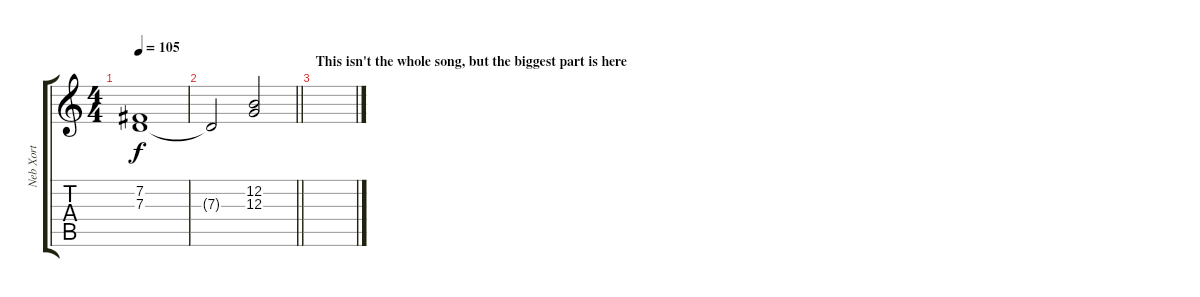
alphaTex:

\track ("Neb Xort" "Neb Xort") {instrument synthstrings1}
\staff {score tabs}
\tuning (E4 B3 G3 D3 A2 E2) {hide}
\ts (4 4)
\tempo 105
\clef g2
\ks c
(7.2 7.3).1{dy f} |
\barLineRight lightlight
7.3{t}.2 (12.2 12.3).2 |
\section ("" "This isn't the whole song, but the biggest part is here")
